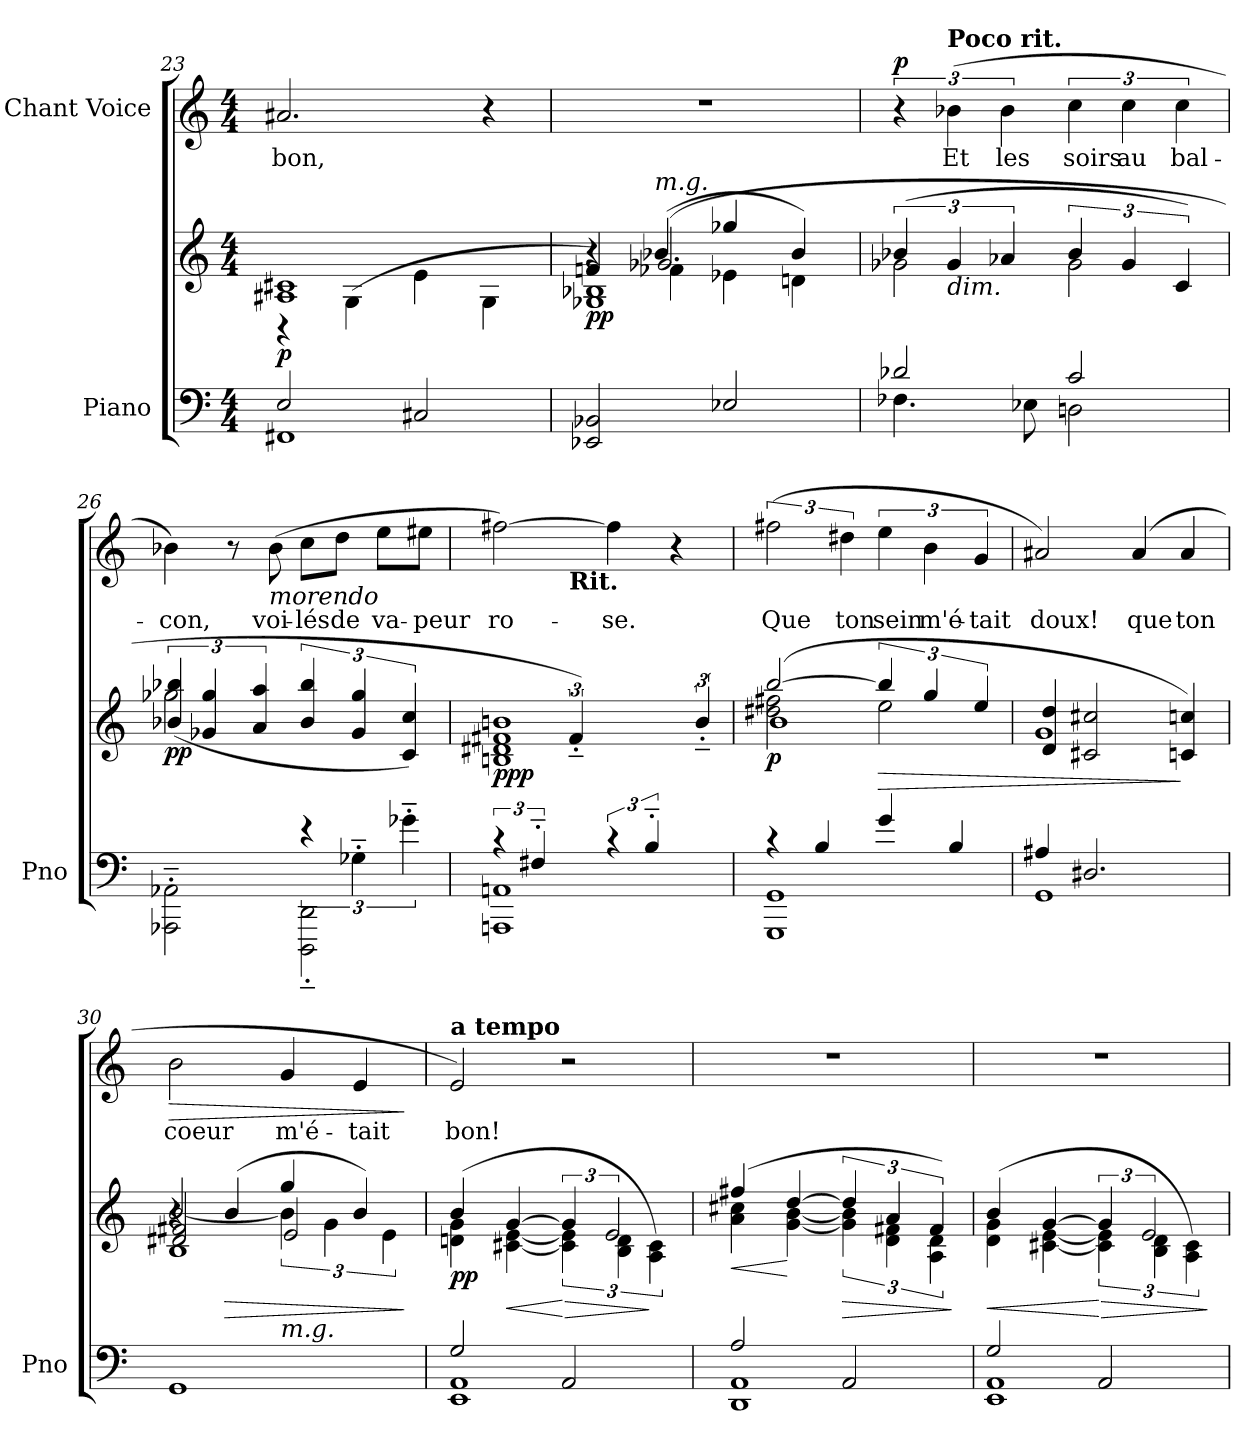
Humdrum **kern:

**kern	**kern	**dynam	**kern	**text	**dynam
*part2	*part2	*part2	*part1	*part1	*part1
*staff3	*staff2	*staff2/3	*staff1	*staff1	*staff1
*I"Piano	*	*	*I"Chant Voice	*	*
*I'Pno	*	*	*	*	*
*clefF4	*clefG2	*	*clefG2	*	*
*k[]	*k[]	*	*k[]	*	*
*M4/4	*M4/4	*	*M4/4	*	*
=23	=23	=23	=23	=23	=23
*^	*^	*	*	*	*
!	!	!	!	!LO:DY:b	!	!LO:LY:b	!
2E/	1FF#X	1A#X 1c#X	4r	p	2.a#X/	-bon,	.
.	.	.	(4G\	.	.	.	.
2C#X/	.	.	4e\	.	.	.	.
.	.	.	4G\	.	4r	.	.
*v	*v	*	*	*	*	*	*
!!LO:PB:g=z
=24	=24	=24	=24	=24	=24	=24
*	*^	*^	*	*	*	*
!	!	!	!	!	!LO:DY:b	!	!	!
2EE-X/ 2BB-X/	4r	4fn/)	4ryy	1G-X 1B-X	pp	1r	.	.
!	!LO:TX:a:i:t=m.g.	!	!	!	!	!	!	!
.	(4b-X/	(2.g-X/	4f-X\	.	.	.	.	.
2E-X/	4gg-X/	.	4e-X\	.	.	.	.	.
.	4b-/)	.	4dn\	.	.	.	.	.
*	*	*	*v	*v	*	*	*	*
=25	=25	=25	=25	=25	=25	=25	=25
*^	*	*	*	*	*	*	*
!	!	!	!	!	!	!	!	!LO:DY:b
*	*	*	*v	*v	*	*	*	*
2d-X/	4.F-X\	(6b-X/	2g-X\	.	6r	.	p
!	!	!	!	!	!LO:TX:a:B:t=Poco rit.	!	!
!	!	!LO:TX:b:i:t=dim.	!	!	!	!	!
!	!	!	!	!	!	!LO:LY:b	!
.	.	6g-/	.	.	(6b-X\	Et	.
!	!	!	!	!	!	!LO:LY:b	!
.	.	6a-X/	.	.	6b-\	les	.
.	8E-X\	.	.	.	.	.	.
!	!	!	!	!	!	!LO:LY:b	!
2c/)	2Dn\	6b-/	2g-\	.	6cc\	soirs	.
!	!	!	!	!	!	!LO:LY:b	!
.	.	6g-/	.	.	6cc\	au	.
!	!	!	!	!	!	!LO:LY:b	!
.	.	6c/)	.	.	6cc\	bal-	.
=26	=26	=26	=26	=26	=26	=26	=26
!	!	!	!	!LO:DY:b	!	!LO:LY:b	!
2AAA-X\'~ 2AA-X\'~	2ryy	2gg-X\	(6b-X/ 6bb-X/	pp	4b-X\)	-con,	.
.	.	.	6g-X/ 6gg-/	.	.	.	.
.	.	.	.	.	8r	.	.
.	.	.	6a/ 6aa/	.	.	.	.
!	!	!	!	!	!LO:TX:b:i:t=morendo	!	!
!	!	!	!	!	!	!LO:LY:b	!
.	.	.	.	.	(8b-\	voi-	.
!	!	!	!	!	!	!LO:LY:b	!
6r	2DDD\'~ 2DD\'~	2ryy	6b-/ 6bb-/	.	8cc\L	-lés	.
!	!	!	!	!	!	!LO:LY:b	!
.	.	.	.	.	8dd\J	de	.
6G-X'~\	.	.	6g-/ 6gg-/	.	.	.	.
!	!	!	!	!	!	!LO:LY:b	!
.	.	.	.	.	8ee\L	va-	.
6g-X'~\	.	.	6c/ 6cc/)	.	.	.	.
!	!	!	!	!	!	!LO:LY:b	!
.	.	.	.	.	8ee#X\J	-peur	.
=27	=27	=27	=27	=27	=27	=27	=27
!	!	!	!	!LO:DY:b	!	!LO:LY:b	!
*	*	*	*	*	*^	*	*
6r	1AAAn 1AAn	1Bn 1d#X 1f#X 1bn	3ryy	ppp	[2ff#X\)	3ryy	ro-	.
(6F#X'~/	.	.	.	.	.	.	.	.
!	!	!	!	!	!	!LO:TX:b:B:t=Rit.	!	!
6ryy	.	.	6f#'~/)	.	.	3%2ryy	.	.
!	!	!	!	!	!	!	!LO:LY:b	!
6r	.	.	3ryy	.	4ff#\]	.	-se.	.
(6B'~/	.	.	.	.	.	.	.	.
.	.	.	.	.	4r	.	.	.
6ryy	.	.	6b'~/)	.	.	.	.	.
!!LO:LB:g=z
=28	=28	=28	=28	=28	=28	=28	=28	=28
*	*	*	*^	*	*	*	*	*
!	!	!	!	!	!	!LO:TX:a:B:t=Più lento	!	!	!
!	!	!	!	!	!LO:DY:b	!	!	!LO:LY:b	!
*	*	*	*	*	*	*v	*v	*	*
4r	1GGG 1GG	([2bb/	2dd#X\ 2ff#X\	1b	p	(3ff#X\	Que	.
4B/	.	.	.	.	.	.	.	.
!	!	!	!	!	!	!	!LO:LY:b	!
.	.	.	.	.	.	6dd#X\	ton	.
!	!	!	!	!	!LO:HP:b	!	!LO:LY:b	!
4g/	.	6bb/]	2ee\	.	>	6ee\	sein	.
!	!	!	!	!	!	!	!LO:LY:b	!
.	.	6gg/	.	.	.	6b\	m'é-	.
4B/	.	.	.	.	.	.	.	.
!	!	!	!	!	!	!	!LO:LY:b	!
.	.	6ee/	.	.	.	6g/	-tait	.
*	*	*	*v	*v	*	*	*	*
=29	=29	=29	=29	=29	=29	=29	=29
!	!	!	!	!	!	!LO:LY:b	!
4A#X/	1GG	1g	4d/ 4dd/	.	2a#X/)	doux!	.
2.D#X/	.	.	2c#X/ 2cc#X/	.	.	.	.
!	!	!	!	!	!	!LO:LY:b	!
.	.	.	.	.	(4a#/	que	.
!	!	!	!	!	!	!LO:LY:b	!
.	.	.	4cn/ 4ccn/)	]	4a#/	ton	.
*v	*v	*	*	*	*	*	*
=30	=30	=30	=30	=30	=30	=30
*	*^	*^	*	*	*	*
!	!	!	!	!	!	!	!LO:LY:b	!LO:HP:b
1GG	4r	[2b/	2d#X/ 2f#X/	1B	.	2b\	coeur	>
!	!	!	!	!	!LO:HP:b	!	!	!
.	(4b/	.	.	.	>	.	.	.
!	!LO:TX:b:i:t=m.g.	!	!	!	!	!	!	!
!	!	!	!	!	!	!	!LO:LY:b	!
.	4gg/	6b\]	2e/	.	.	4g/	m'é-	.
.	.	6g\	.	.	.	.	.	.
!	!	!	!	!	!	!	!LO:LY:b	!
.	4b/)	.	.	.	.	4e/	-tait	.
.	.	6e\	.	.	.	.	.	.
*	*v	*v	*v	*v	*	*	*	*
.	.	]	.	.	]
=31	=31	=31	=31	=31	=31
*^	*^	*	*	*	*
!	!	!	!	!	!LO:TX:a:B:t=a tempo	!	!
!	!	!	!	!LO:DY:b	!	!LO:LY:b	!
2G/	1EE 1AA	(4b/	4dn\ 4g\	pp	2e/)	bon!	.
!	!	!	!	!LO:HP:b	!	!	!
.	.	[4g/	[4c#X\ [4e\	<	.	.	.
!	!	!	!	!LO:HP:n=1:b	!	!	!
2AA/	.	6g/]	6c#\] 6e\]	[ >	2r	.	.
.	.	3e/	6B\ 6d\	.	.	.	.
.	.	.	6A\ 6c#\)	]	.	.	.
=32	=32	=32	=32	=32	=32	=32	=32
!	!	!	!	!LO:HP:b	!	!	!
2A/	1DD 1AA	(4ff#X/	4a\ 4cc#X\	<	1r	.	.
.	.	[4dd/	[4g\ [4b\	[	.	.	.
!	!	!	!	!LO:HP:b	!	!	!
2AA/	.	6dd/]	6g\] 6b\]	>	.	.	.
.	.	6a/	6d\ 6f#X\	.	.	.	.
.	.	6f#/)	6A\ 6d\	.	.	.	.
*v	*v	*	*	*	*	*	*
*	*v	*v	*	*	*	*
.	.	]	.	.	.
!!LO:LB:g=z
=33	=33	=33	=33	=33	=33
*^	*	*	*	*	*
!	!	!	!LO:HP:b	!	!	!
*	*	*^	*	*	*	*
2G/	1EE 1AA	(4b/	4d\ 4g\	<	1r	.	.
.	.	[4g/	[4c#X\ [4e\	.	.	.	.
!	!	!	!	!LO:HP:n=1:b	!	!	!
2AA/	.	6g/]	6c#\] 6e\]	[ >	.	.	.
.	.	3e/	6B\ 6d\	.	.	.	.
.	.	.	6A\ 6c#\)	.	.	.	.
*v	*v	*	*	*	*	*	*
*	*v	*v	*	*	*	*
.	.	]	.	.	.
=	=	=	=	=	=
*-	*-	*-	*-	*-	*-
